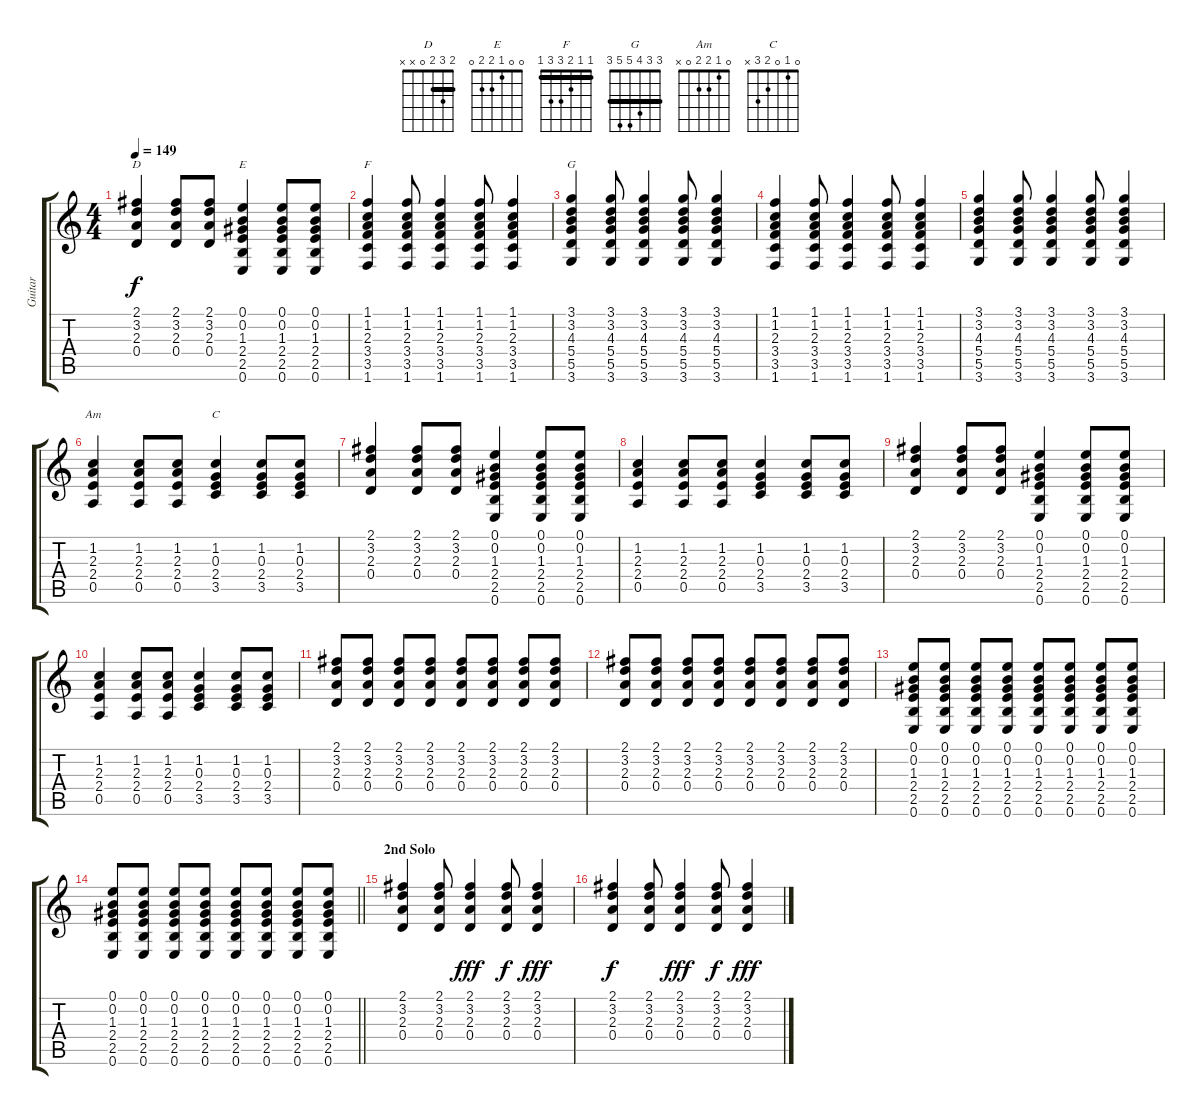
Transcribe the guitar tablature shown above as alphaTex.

\track ("Guitar" "Guitar") {instrument electricguitarclean}
\staff {score tabs}
\tuning (E4 B3 G3 D3 A2 E2) {hide}
\chord ("D" 2 3 2 0 x x) {barre 2}
\chord ("E" 0 0 1 2 2 0)
\chord ("F" 1 1 2 3 3 1) {barre 1}
\chord ("G" 3 3 4 5 5 3) {barre 3}
\chord ("Am" 0 1 2 2 0 x)
\chord ("C" 0 1 0 2 3 x)
\ts (4 4)
\tempo 149
\clef g2
\ks c
(2.1 3.2 2.3 0.4).4{ch "D" dy f} (2.1 3.2 2.3 0.4).8 (2.1 3.2 2.3 0.4).8 (0.1 0.2 1.3 2.4 2.5 0.6).4{ch "E"} (0.1 0.2 1.3 2.4 2.5 0.6).8 (0.1 0.2 1.3 2.4 2.5 0.6).8 |
(1.1 1.2 2.3 3.4 3.5 1.6).4{ch "F"} (1.1 1.2 2.3 3.4 3.5 1.6).8 (1.1 1.2 2.3 3.4 3.5 1.6).4 (1.1 1.2 2.3 3.4 3.5 1.6).8 (1.1 1.2 2.3 3.4 3.5 1.6).4 |
(3.1 3.2 4.3 5.4 5.5 3.6).4{ch "G"} (3.1 3.2 4.3 5.4 5.5 3.6).8 (3.1 3.2 4.3 5.4 5.5 3.6).4 (3.1 3.2 4.3 5.4 5.5 3.6).8 (3.1 3.2 4.3 5.4 5.5 3.6).4 |
(1.1 1.2 2.3 3.4 3.5 1.6).4 (1.1 1.2 2.3 3.4 3.5 1.6).8 (1.1 1.2 2.3 3.4 3.5 1.6).4 (1.1 1.2 2.3 3.4 3.5 1.6).8 (1.1 1.2 2.3 3.4 3.5 1.6).4 |
(3.1 3.2 4.3 5.4 5.5 3.6).4 (3.1 3.2 4.3 5.4 5.5 3.6).8 (3.1 3.2 4.3 5.4 5.5 3.6).4 (3.1 3.2 4.3 5.4 5.5 3.6).8 (3.1 3.2 4.3 5.4 5.5 3.6).4 |
(1.2 2.3 2.4 0.5).4{ch "Am"} (1.2 2.3 2.4 0.5).8 (1.2 2.3 2.4 0.5).8 (1.2 0.3 2.4 3.5).4{ch "C"} (1.2 0.3 2.4 3.5).8 (1.2 0.3 2.4 3.5).8 |
(2.1 3.2 2.3 0.4).4 (2.1 3.2 2.3 0.4).8 (2.1 3.2 2.3 0.4).8 (0.1 0.2 1.3 2.4 2.5 0.6).4 (0.1 0.2 1.3 2.4 2.5 0.6).8 (0.1 0.2 1.3 2.4 2.5 0.6).8 |
(1.2 2.3 2.4 0.5).4 (1.2 2.3 2.4 0.5).8 (1.2 2.3 2.4 0.5).8 (1.2 0.3 2.4 3.5).4 (1.2 0.3 2.4 3.5).8 (1.2 0.3 2.4 3.5).8 |
(2.1 3.2 2.3 0.4).4 (2.1 3.2 2.3 0.4).8 (2.1 3.2 2.3 0.4).8 (0.1 0.2 1.3 2.4 2.5 0.6).4 (0.1 0.2 1.3 2.4 2.5 0.6).8 (0.1 0.2 1.3 2.4 2.5 0.6).8 |
(1.2 2.3 2.4 0.5).4 (1.2 2.3 2.4 0.5).8 (1.2 2.3 2.4 0.5).8 (1.2 0.3 2.4 3.5).4 (1.2 0.3 2.4 3.5).8 (1.2 0.3 2.4 3.5).8 |
(2.1 3.2 2.3 0.4).8 (2.1 3.2 2.3 0.4).8 (2.1 3.2 2.3 0.4).8 (2.1 3.2 2.3 0.4).8 (2.1 3.2 2.3 0.4).8 (2.1 3.2 2.3 0.4).8 (2.1 3.2 2.3 0.4).8 (2.1 3.2 2.3 0.4).8 |
(2.1 3.2 2.3 0.4).8 (2.1 3.2 2.3 0.4).8 (2.1 3.2 2.3 0.4).8 (2.1 3.2 2.3 0.4).8 (2.1 3.2 2.3 0.4).8 (2.1 3.2 2.3 0.4).8 (2.1 3.2 2.3 0.4).8 (2.1 3.2 2.3 0.4).8 |
(0.1 0.2 1.3 2.4 2.5 0.6).8 (0.1 0.2 1.3 2.4 2.5 0.6).8 (0.1 0.2 1.3 2.4 2.5 0.6).8 (0.1 0.2 1.3 2.4 2.5 0.6).8 (0.1 0.2 1.3 2.4 2.5 0.6).8 (0.1 0.2 1.3 2.4 2.5 0.6).8 (0.1 0.2 1.3 2.4 2.5 0.6).8 (0.1 0.2 1.3 2.4 2.5 0.6).8 |
\barLineRight lightlight
(0.1 0.2 1.3 2.4 2.5 0.6).8 (0.1 0.2 1.3 2.4 2.5 0.6).8 (0.1 0.2 1.3 2.4 2.5 0.6).8 (0.1 0.2 1.3 2.4 2.5 0.6).8 (0.1 0.2 1.3 2.4 2.5 0.6).8 (0.1 0.2 1.3 2.4 2.5 0.6).8 (0.1 0.2 1.3 2.4 2.5 0.6).8 (0.1 0.2 1.3 2.4 2.5 0.6).8 |
\section ("" "2nd Solo")
(2.1 3.2 2.3 0.4).4 (2.1 3.2 2.3 0.4).8 (2.1 3.2 2.3 0.4).4{dy fff} (2.1 3.2 2.3 0.4).8{dy f} (2.1 3.2 2.3 0.4).4{dy fff} |
(2.1 3.2 2.3 0.4).4{dy f} (2.1 3.2 2.3 0.4).8 (2.1 3.2 2.3 0.4).4{dy fff} (2.1 3.2 2.3 0.4).8{dy f} (2.1 3.2 2.3 0.4).4{dy fff}
